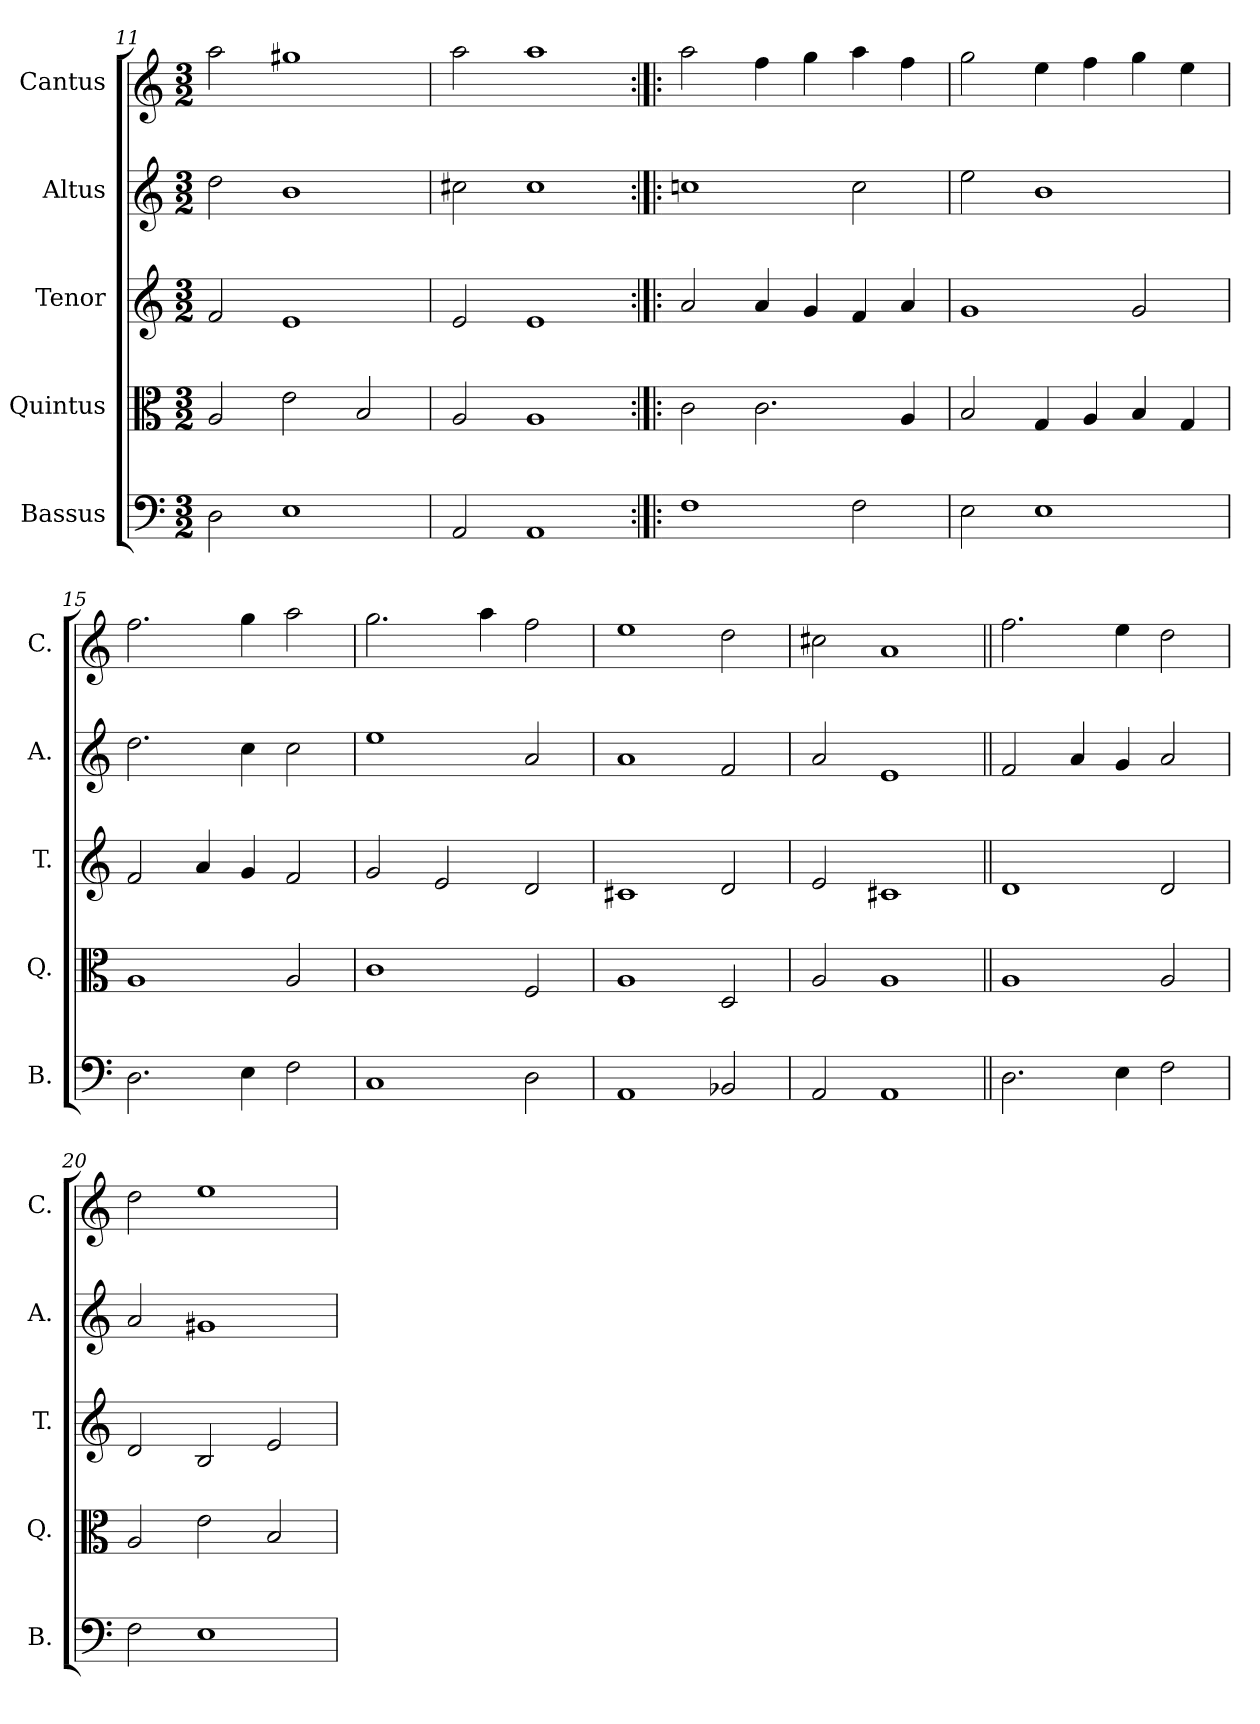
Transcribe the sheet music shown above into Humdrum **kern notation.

**kern	**kern	**kern	**kern	**kern
*part5	*part4	*part3	*part2	*part1
*staff5	*staff4	*staff3	*staff2	*staff1
*I"Bassus	*I"Quintus	*I"Tenor	*I"Altus	*I"Cantus
*I'B.	*I'Q.	*I'T.	*I'A.	*I'C.
*clefF4	*clefC3	*clefG2	*clefG2	*clefG2
*k[]	*k[]	*k[]	*k[]	*k[]
*C:	*C:	*C:	*C:	*C:
*M3/2	*M3/2	*M3/2	*M3/2	*M3/2
=11	=11	=11	=11	=11
2D\	2A/	2f/	2dd\	2aa\
1E\	2e\	1e/	1b\	1gg#X\
.	2B/	.	.	.
=12	=12	=12	=12	=12
2AA/	2A/	2e/	2cc#X\	2aa\
1AA/	1A/	1e/	1cc#\	1aa\
=13:|!|:	=13:|!|:	=13:|!|:	=13:|!|:	=13:|!|:
1F\	2c\	2a/	1ccn\	2aa\
.	2.c\	4a/	.	4ff\
.	.	4g/	.	4gg\
2F\	.	4f/	2cc\	4aa\
.	4A/	4a/	.	4ff\
=14	=14	=14	=14	=14
2E\	2B/	1g/	2ee\	2gg\
1E\	4G/	.	1b\	4ee\
.	4A/	.	.	4ff\
.	4B/	2g/	.	4gg\
.	4G/	.	.	4ee\
=15	=15	=15	=15	=15
2.D\	1A/	2f/	2.dd\	2.ff\
.	.	4a/	.	.
4E\	.	4g/	4cc\	4gg\
2F\	2A/	2f/	2cc\	2aa\
=16	=16	=16	=16	=16
1C/	1c\	2g/	1ee\	2.gg\
.	.	2e/	.	.
.	.	.	.	4aa\
2D\	2F/	2d/	2a/	2ff\
=17	=17	=17	=17	=17
1AA/	1A/	1c#X/	1a/	1ee\
2BB-X/	2D/	2d/	2f/	2dd\
=18	=18	=18	=18	=18
2AA/	2A/	2e/	2a/	2cc#X\
1AA/	1A/	1c#X/	1e/	1a/
!!LO:LB:g=z
=19||	=19||	=19||	=19||	=19||
2.D\	1A/	1d/	2f/	2.ff\
.	.	.	4a/	.
4E\	.	.	4g/	4ee\
2F\	2A/	2d/	2a/	2dd\
=20	=20	=20	=20	=20
2F\	2A/	2d/	2a/	2dd\
1E\	2e\	2B/	1g#X/	1ee\
.	2B/	2e/	.	.
=	=	=	=	=
*-	*-	*-	*-	*-
